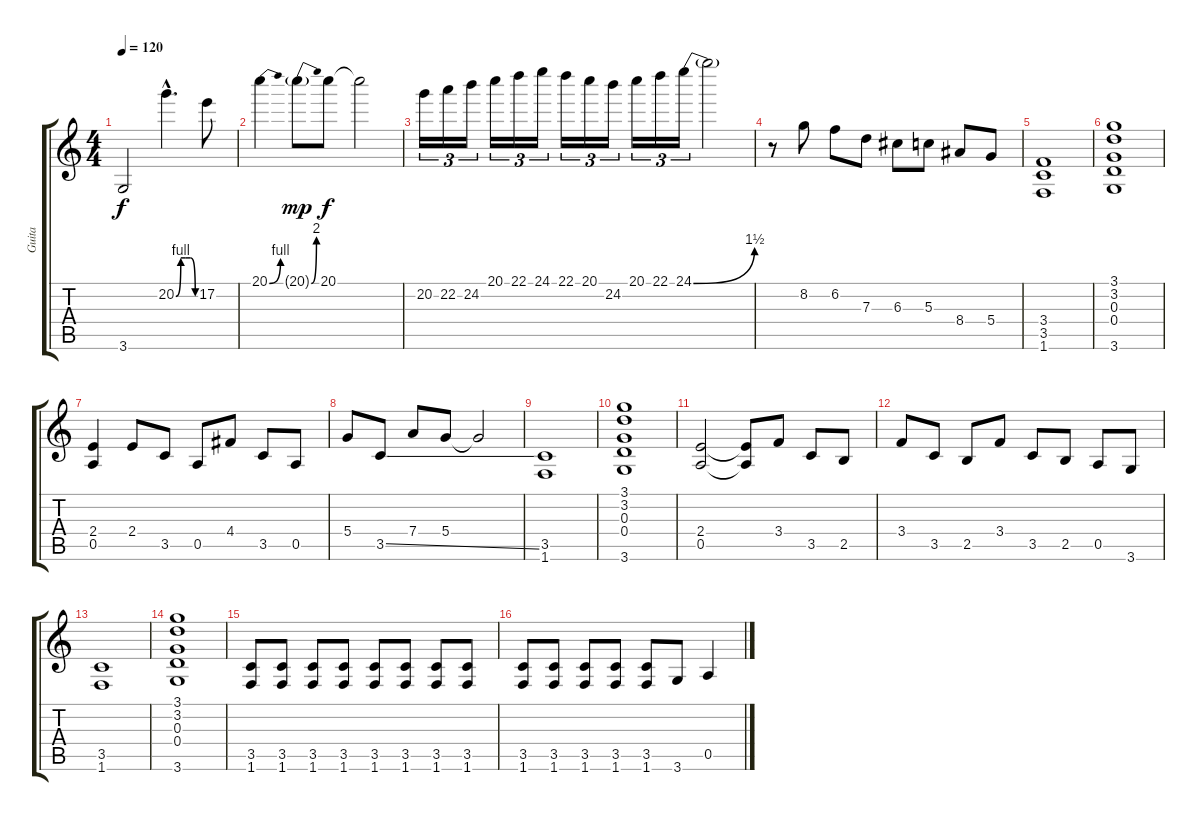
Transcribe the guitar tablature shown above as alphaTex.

\track ("Guita" "Guita") {instrument distortionguitar}
\staff {score tabs}
\tuning (E4 B3 G3 D3 A2 E2) {hide}
\ts (4 4)
\tempo 120
\clef g2
\ks c
3.6.2{dy f} 20.2{be (custom 0 0 15 4 30 4 45 4 60 0) hac}.4{d} 17.2.8 |
20.1{be (bend 0 0 60 4)}.4 20.1{be (bend 0 0 60 8) g}.8{dy mp} 20.1.8{dy f} 20.1{t}.2 |
20.2.16{tu (3 2)} 22.2.16{tu (3 2)} 24.2.16{tu (3 2)} 20.1.16{tu (3 2)} 22.1.16{tu (3 2)} 24.1.16{tu (3 2)} 22.1.16{tu (3 2)} 20.1.16{tu (3 2)} 24.2.16{tu (3 2)} 20.1.16{tu (3 2)} 22.1.16{tu (3 2)} 24.1{be (bend 0 0 60 6)}.16{tu (3 2)} 24.1{t}.2 |
r.8 8.2.8 6.2.8 7.3.8 6.3.8 5.3.8 8.4.8 5.4.8 |
(3.4 3.5 1.6).1 |
(3.1 3.2 0.3 0.4 3.6).1 |
(2.4 0.5).4 2.4.8 3.5.8 0.5.8 4.4.8 3.5.8 0.5.8 |
5.4.8 3.5{ss}.8 7.4.8 5.4.8 5.4{t}.2 |
(3.5 1.6).1 |
(3.1 3.2 0.3 0.4 3.6).1 |
(2.4 0.5).2 (2.4{t} 0.5{t}).8 3.4.8 3.5.8 2.5.8 |
3.4.8 3.5.8 2.5.8 3.4.8 3.5.8 2.5.8 0.5.8 3.6.8 |
(3.5 1.6).1 |
(3.1 3.2 0.3 0.4 3.6).1 |
(3.5 1.6).8 (3.5 1.6).8 (3.5 1.6).8 (3.5 1.6).8 (3.5 1.6).8 (3.5 1.6).8 (3.5 1.6).8 (3.5 1.6).8 |
(3.5 1.6).8 (3.5 1.6).8 (3.5 1.6).8 (3.5 1.6).8 (3.5 1.6).8 3.6.8 0.5.4
